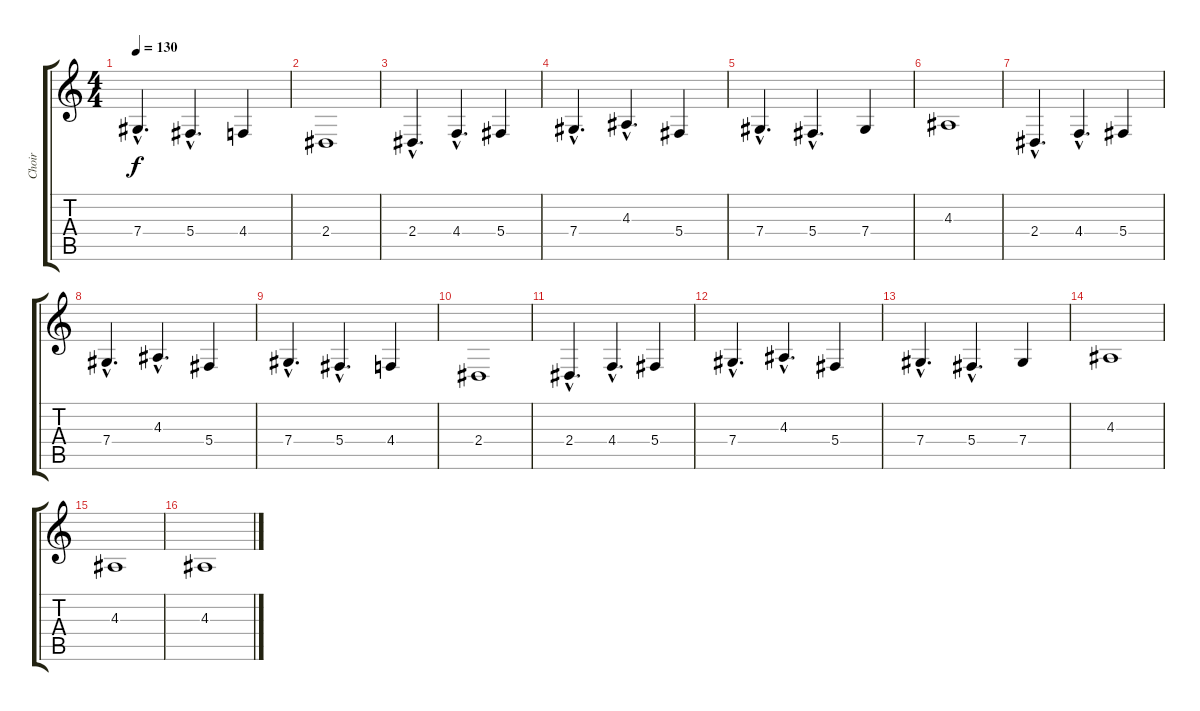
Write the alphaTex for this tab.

\track ("Choir" "Choir") {instrument tremolostrings}
\staff {score tabs}
\tuning (Eb4 Bb3 Gb3 Db3 Ab2 Eb2) {hide}
\ts (4 4)
\tempo 130
\clef g2
\ks c
7.4{hac}.4{d dy f} 5.4{hac}.4{d} 4.4.4 |
2.4.1 |
2.4{hac}.4{d} 4.4{hac}.4{d} 5.4.4 |
7.4{hac}.4{d} 4.3{hac}.4{d} 5.4.4 |
7.4{hac}.4{d} 5.4{hac}.4{d} 7.4.4 |
4.3.1 |
2.4{hac}.4{d} 4.4{hac}.4{d} 5.4.4 |
7.4{hac}.4{d} 4.3{hac}.4{d} 5.4.4 |
7.4{hac}.4{d} 5.4{hac}.4{d} 4.4.4 |
2.4.1 |
2.4{hac}.4{d} 4.4{hac}.4{d} 5.4.4 |
7.4{hac}.4{d} 4.3{hac}.4{d} 5.4.4 |
7.4{hac}.4{d} 5.4{hac}.4{d} 7.4.4 |
4.3.1 |
4.3.1 |
4.3.1
